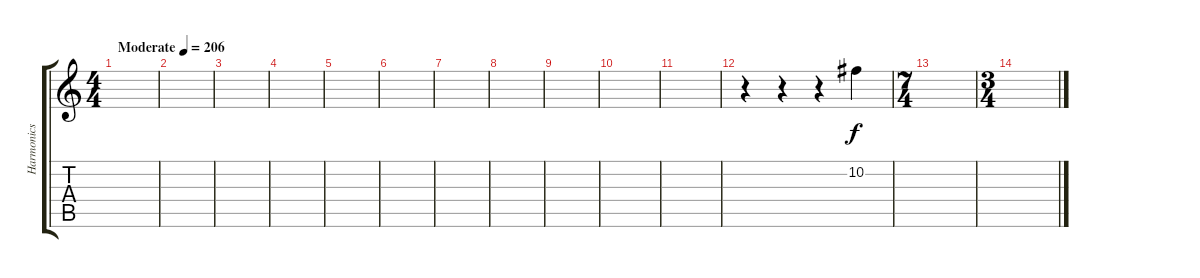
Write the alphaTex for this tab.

\track ("Harmonics" "Harmonics") {instrument guitarharmonics}
\staff {score tabs}
\tuning (Db4 Ab3 E3 B2 Gb2 Db2) {hide}
\ts (4 4)
\tempo (206 "Moderate")
\clef g2
\ks c
|
|
|
|
|
|
|
|
|
|
|
r.4 r.4 r.4 10.2.4 |
\ts (7 4)
|
\ts (3 4)
